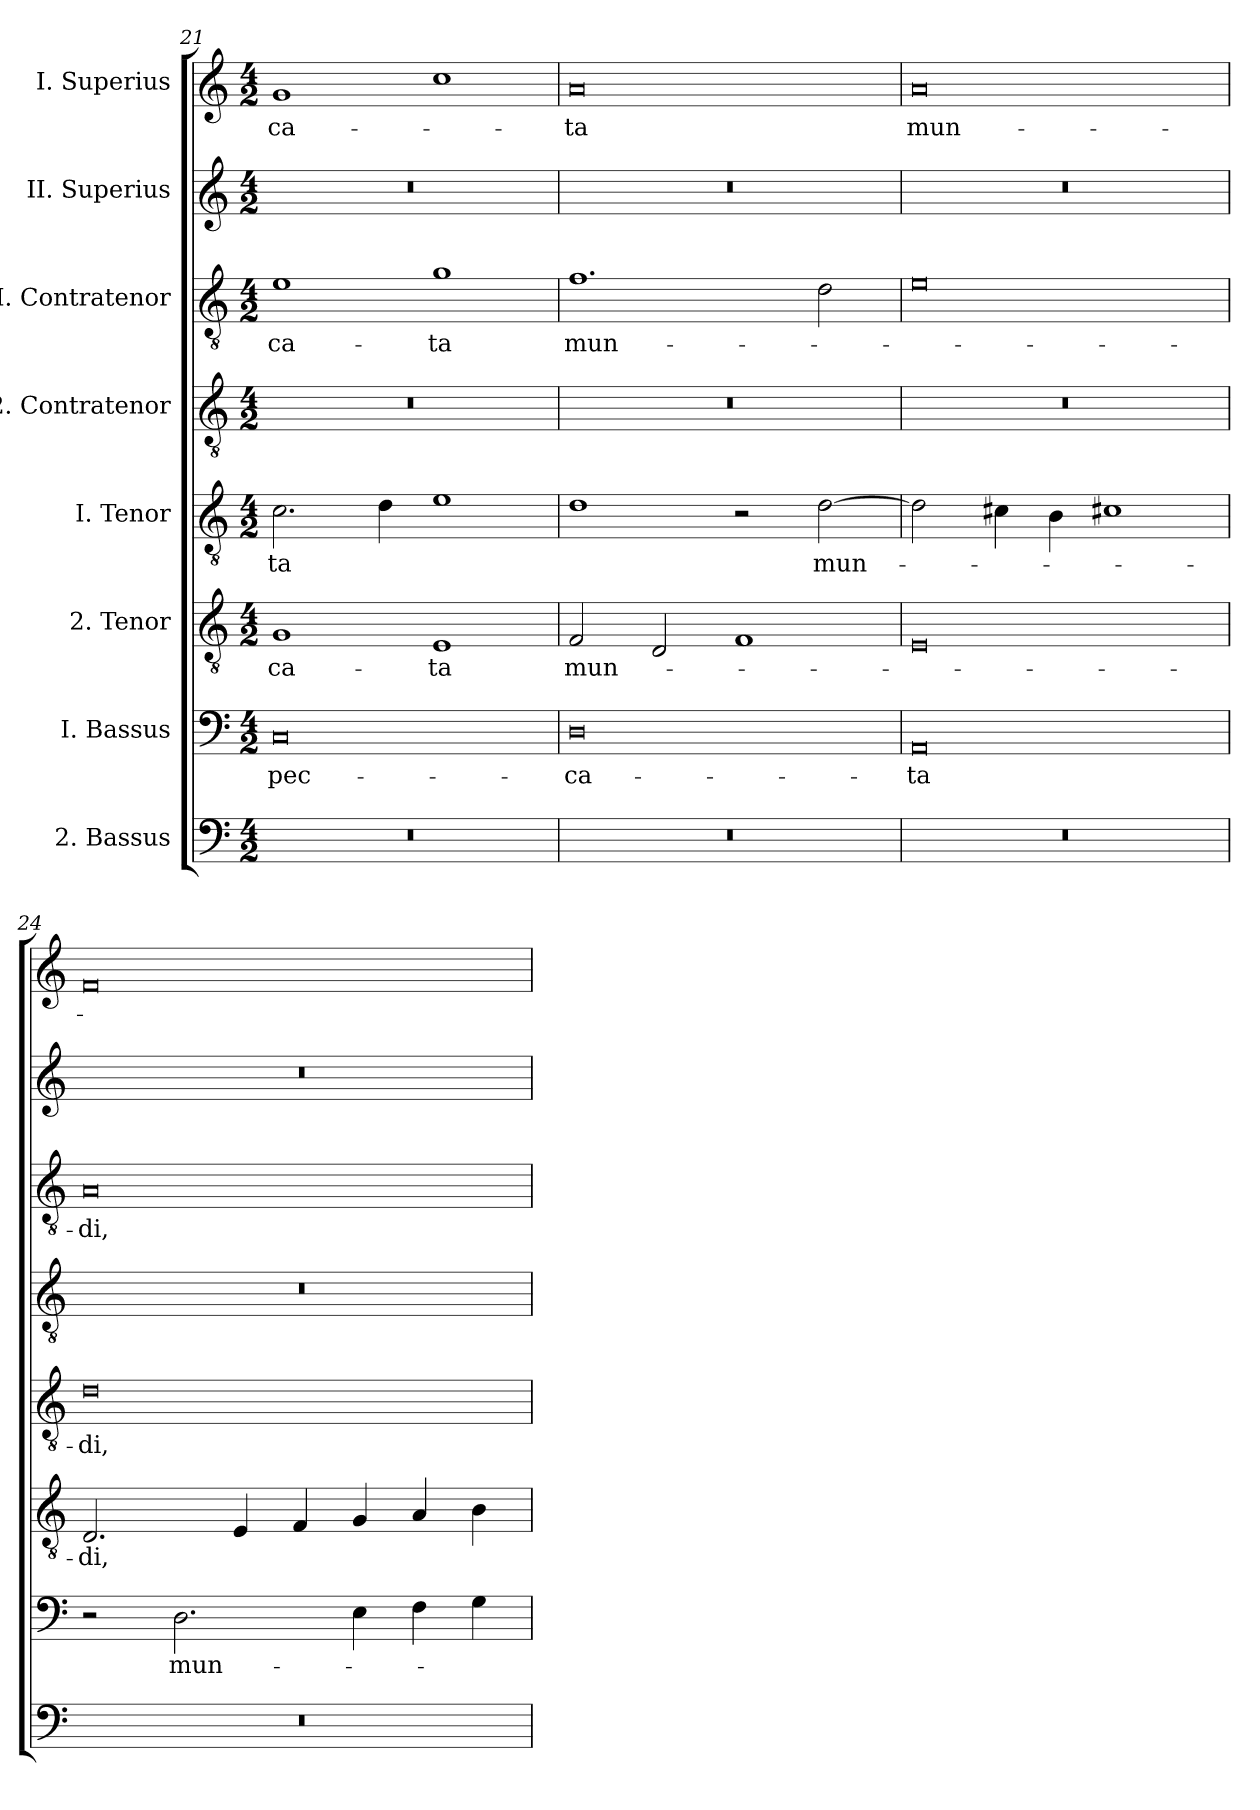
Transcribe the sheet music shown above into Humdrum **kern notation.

**kern	**kern	**text	**kern	**text	**kern	**text	**kern	**kern	**text	**kern	**kern	**text
*part8	*part7	*part7	*part6	*part6	*part5	*part5	*part4	*part3	*part3	*part2	*part1	*part1
*staff8	*staff7	*staff7	*staff6	*staff6	*staff5	*staff5	*staff4	*staff3	*staff3	*staff2	*staff1	*staff1
*I"2. Bassus	*I"I. Bassus	*	*I"2. Tenor	*	*I"I. Tenor	*	*I"2. Contratenor	*I"I. Contratenor	*	*I"II. Superius	*I"I. Superius	*
*clefF4	*clefF4	*	*clefGv2	*	*clefGv2	*	*clefGv2	*clefGv2	*	*clefG2	*clefG2	*
*k[]	*k[]	*	*k[]	*	*k[]	*	*k[]	*k[]	*	*k[]	*k[]	*
*M4/2	*M4/2	*	*M4/2	*	*M4/2	*	*M4/2	*M4/2	*	*M4/2	*M4/2	*
=21	=21	=21	=21	=21	=21	=21	=21	=21	=21	=21	=21	=21
0r	0C/	pec-	1G/	-ca-	2.c\	-ta	0r	1e\	-ca-	0r	1g/	-ca-
.	.	.	.	.	4d\	.	.	.	.	.	.	.
.	.	.	1E/	-ta	1e\	.	.	1g\	-ta	.	1cc\	.
=22	=22	=22	=22	=22	=22	=22	=22	=22	=22	=22	=22	=22
0r	0D\	-ca-	2F/	mun-	1d\	.	0r	1.f\	mun-	0r	0a/	-ta
.	.	.	2D/	.	.	.	.	.	.	.	.	.
.	.	.	1F/	.	2r	.	.	.	.	.	.	.
.	.	.	.	.	[2d\	mun-	.	2d\	.	.	.	.
=23	=23	=23	=23	=23	=23	=23	=23	=23	=23	=23	=23	=23
0r	0AA/	-ta	0E/	.	2d\]	.	0r	0e\	.	0r	0a/	mun-
.	.	.	.	.	4c#X\	.	.	.	.	.	.	.
.	.	.	.	.	4B\	.	.	.	.	.	.	.
.	.	.	.	.	1c#X\	.	.	.	.	.	.	.
=24	=24	=24	=24	=24	=24	=24	=24	=24	=24	=24	=24	=24
0r	2r	.	2.D/	-di,	0d\	-di,	0r	0A/	-di,	0r	0f/	.
.	2.D\	mun-	.	.	.	.	.	.	.	.	.	.
.	.	.	4E/	.	.	.	.	.	.	.	.	.
.	.	.	4F/	.	.	.	.	.	.	.	.	.
.	4E\	.	4G/	.	.	.	.	.	.	.	.	.
.	4F\	.	4A/	.	.	.	.	.	.	.	.	.
.	4G\	.	4B\	.	.	.	.	.	.	.	.	.
=	=	=	=	=	=	=	=	=	=	=	=	=
*-	*-	*-	*-	*-	*-	*-	*-	*-	*-	*-	*-	*-
